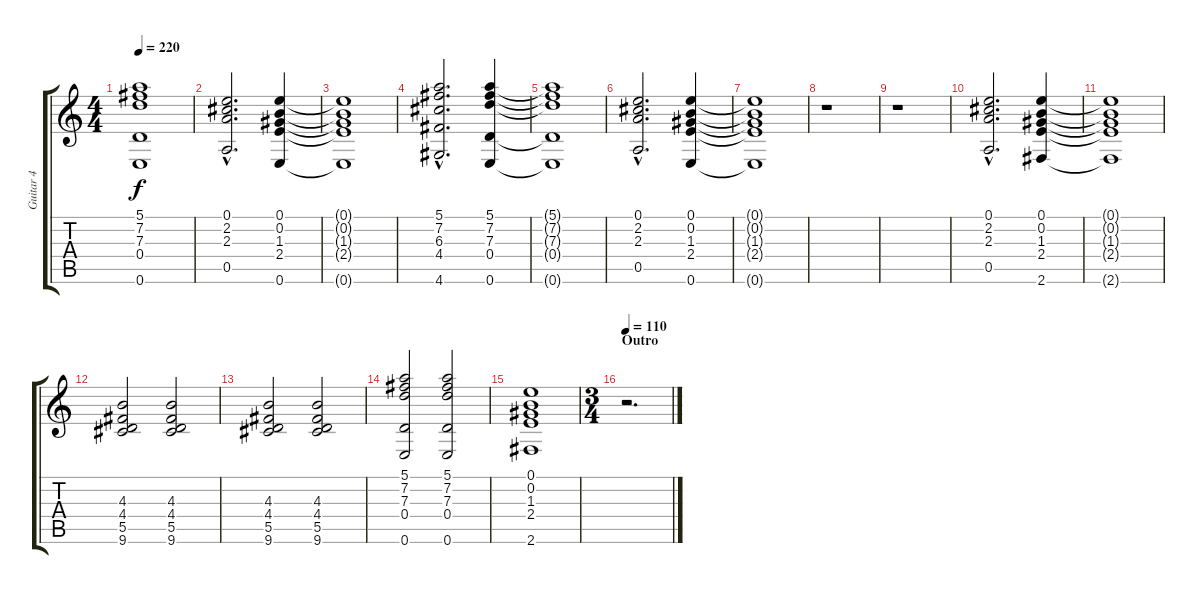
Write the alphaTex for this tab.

\track ("Guitar 4" "Guitar 4") {instrument distortionguitar}
\staff {score tabs}
\tuning (E4 B3 G3 D3 A2 E2) {hide}
\ts (4 4)
\tempo 220
\clef g2
\ks c
(5.1{t} 7.2{t} 7.3{t} 0.4{t} 0.6{t}).1{dy f} |
(0.1{hac} 2.2{hac} 2.3{hac} 0.5{hac}).2{d} (0.1 0.2 1.3 2.4 0.6).4 |
(0.1{t} 0.2{t} 1.3{t} 2.4{t} 0.6{t}).1 |
(5.1{hac} 7.2{hac} 6.3{hac} 4.4{hac} 4.6{hac}).2{d} (5.1 7.2 7.3 0.4 0.6).4 |
(5.1{t} 7.2{t} 7.3{t} 0.4{t} 0.6{t}).1 |
(0.1{hac} 2.2{hac} 2.3{hac} 0.5{hac}).2{d} (0.1 0.2 1.3 2.4 0.6).4 |
(0.1{t} 0.2{t} 1.3{t} 2.4{t} 0.6{t}).1 |
r.1 |
r.1 |
(0.1{hac} 2.2{hac} 2.3{hac} 0.5{hac}).2{d} (0.1 0.2 1.3 2.4 2.6).4 |
(0.1{t} 0.2{t} 1.3{t} 2.4{t} 2.6{t}).1 |
(4.3 4.4 5.5 9.6).2 (4.3 4.4 5.5 9.6).2 |
(4.3 4.4 5.5 9.6).2 (4.3 4.4 5.5 9.6).2 |
(5.1 7.2 7.3 0.4 0.6).2 (5.1 7.2 7.3 0.4 0.6).2 |
(0.1 0.2 1.3 2.4 2.6).1 |
\ts (3 4)
\section ("" "Outro")
\tempo 110
r.2{d}
